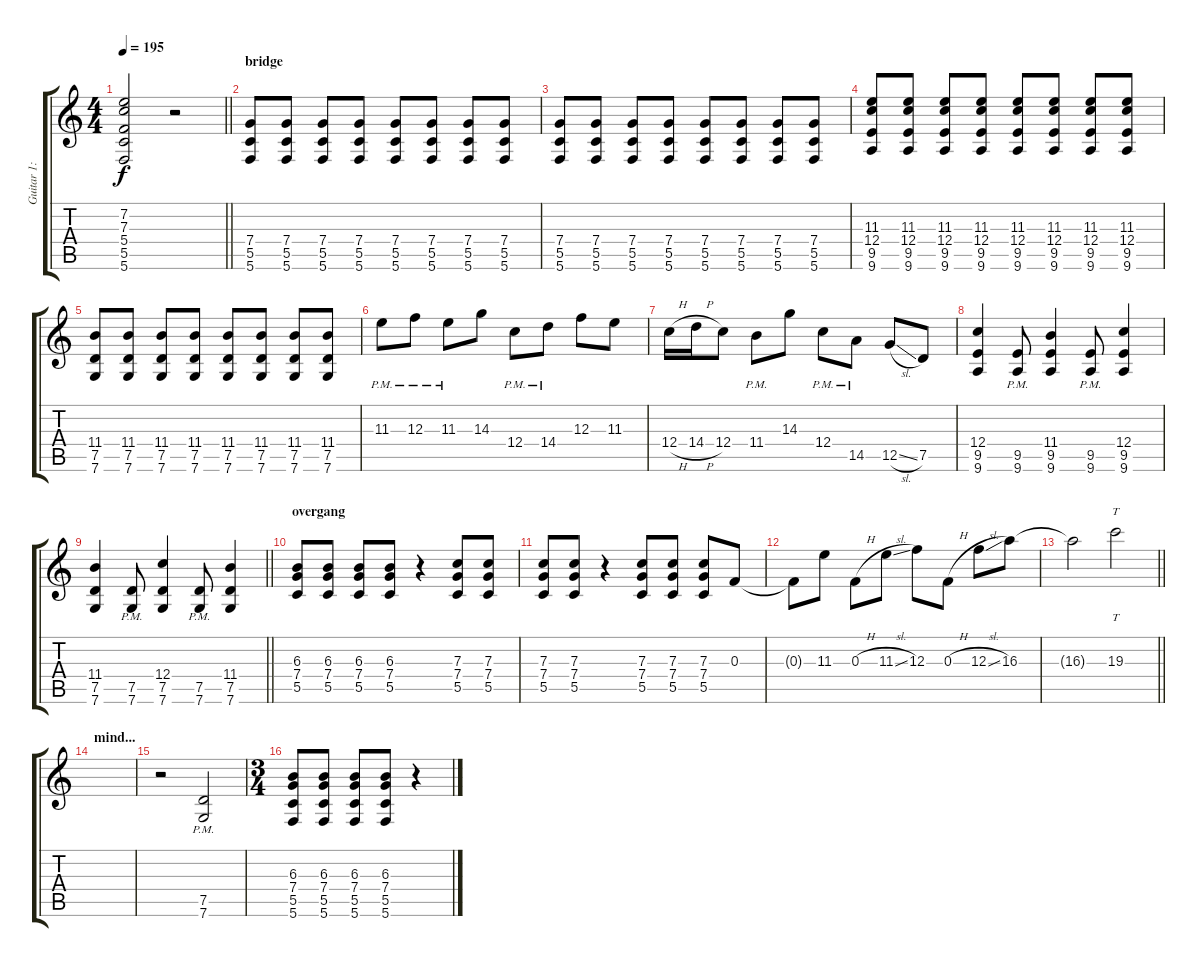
\track ("Guitar 1: Johan" "Guitar 1: ") {instrument overdrivenguitar}
\staff {score tabs}
\tuning (D4 A3 F3 C3 G2 C2) {hide}
\ts (4 4)
\tempo 195
\clef g2
\barLineRight lightlight
\ks c
(7.2{t} 7.3{t} 5.4{t} 5.5{t} 5.6{t}).2{dy f} r.2 |
\section ("" "bridge")
(7.4 5.5 5.6).8 (7.4 5.5 5.6).8 (7.4 5.5 5.6).8 (7.4 5.5 5.6).8 (7.4 5.5 5.6).8 (7.4 5.5 5.6).8 (7.4 5.5 5.6).8 (7.4 5.5 5.6).8 |
(7.4 5.5 5.6).8 (7.4 5.5 5.6).8 (7.4 5.5 5.6).8 (7.4 5.5 5.6).8 (7.4 5.5 5.6).8 (7.4 5.5 5.6).8 (7.4 5.5 5.6).8 (7.4 5.5 5.6).8 |
(11.3 12.4 9.5 9.6).8 (11.3 12.4 9.5 9.6).8 (11.3 12.4 9.5 9.6).8 (11.3 12.4 9.5 9.6).8 (11.3 12.4 9.5 9.6).8 (11.3 12.4 9.5 9.6).8 (11.3 12.4 9.5 9.6).8 (11.3 12.4 9.5 9.6).8 |
(11.4 7.5 7.6).8 (11.4 7.5 7.6).8 (11.4 7.5 7.6).8 (11.4 7.5 7.6).8 (11.4 7.5 7.6).8 (11.4 7.5 7.6).8 (11.4 7.5 7.6).8 (11.4 7.5 7.6).8 |
11.3{pm}.8 12.3{pm}.8 11.3{pm}.8 14.3.8 12.4{pm}.8 14.4{pm}.8 12.3.8 11.3.8 |
12.4{h}.16 14.4{h}.16 12.4.8 11.4{pm}.8 14.3.8 12.4{pm}.8 14.5{pm}.8 12.5{sl}.8 7.5.8 |
(12.4 9.5 9.6).4 (9.5{pm} 9.6).8 (11.4 9.5 9.6).4 (9.5{pm} 9.6).8 (12.4 9.5 9.6).4 |
\barLineRight lightlight
(11.4 7.5 7.6).4 (7.5{pm} 7.6).8 (12.4 7.5 7.6).4 (7.5{pm} 7.6).8 (11.4 7.5 7.6).4 |
\section ("" "overgang")
(6.3 7.4 5.5).8 (6.3 7.4 5.5).8 (6.3 7.4 5.5).8 (6.3 7.4 5.5).8 r.4 (7.3 7.4 5.5).8 (7.3 7.4 5.5).8 |
(7.3 7.4 5.5).8 (7.3 7.4 5.5).8 r.4 (7.3 7.4 5.5).8 (7.3 7.4 5.5).8 (7.3 7.4 5.5).8 0.3.8 |
0.3{t}.8 11.3.8 0.3{h}.8 11.3{sl}.8 12.3.8 0.3{h}.8 12.3{sl}.8 16.3.8 |
\barLineRight lightlight
16.3{t}.2 19.3.2{tt} |
\section ("" "mind...")
|
r.2 (7.5{pm} 7.6).2 |
\ts (3 4)
(6.3 7.4 5.5 5.6).8 (6.3 7.4 5.5 5.6).8 (6.3 7.4 5.5 5.6).8 (6.3 7.4 5.5 5.6).8 r.4
